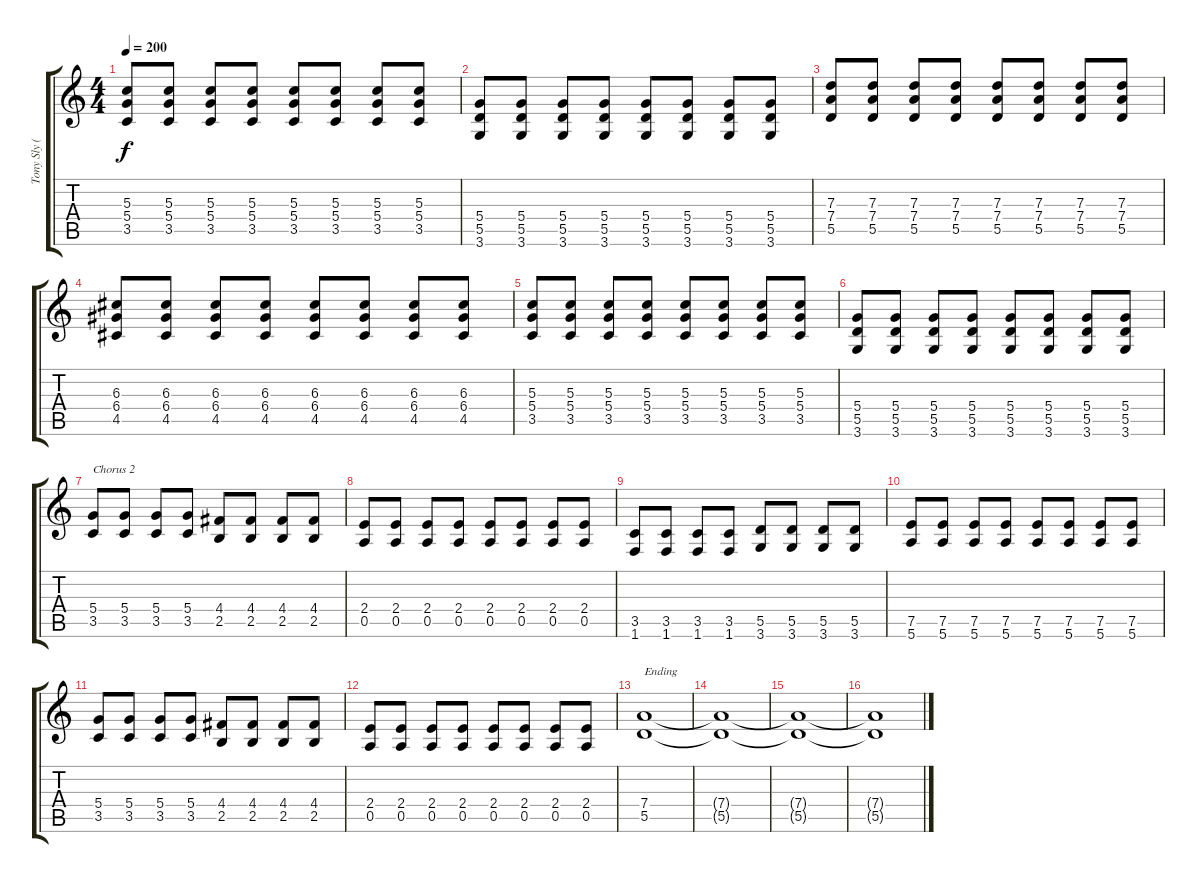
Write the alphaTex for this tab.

\track ("Tony Sly (Rhythm Guitar and Singing)" "Tony Sly (") {instrument distortionguitar}
\staff {score tabs}
\tuning (E4 B3 G3 D3 A2 E2) {hide}
\ts (4 4)
\tempo 200
\clef g2
\ks c
(5.3 5.4 3.5).8{dy f} (5.3 5.4 3.5).8 (5.3 5.4 3.5).8 (5.3 5.4 3.5).8 (5.3 5.4 3.5).8 (5.3 5.4 3.5).8 (5.3 5.4 3.5).8 (5.3 5.4 3.5).8 |
(5.4 5.5 3.6).8 (5.4 5.5 3.6).8 (5.4 5.5 3.6).8 (5.4 5.5 3.6).8 (5.4 5.5 3.6).8 (5.4 5.5 3.6).8 (5.4 5.5 3.6).8 (5.4 5.5 3.6).8 |
(7.3 7.4 5.5).8 (7.3 7.4 5.5).8 (7.3 7.4 5.5).8 (7.3 7.4 5.5).8 (7.3 7.4 5.5).8 (7.3 7.4 5.5).8 (7.3 7.4 5.5).8 (7.3 7.4 5.5).8 |
(6.3 6.4 4.5).8 (6.3 6.4 4.5).8 (6.3 6.4 4.5).8 (6.3 6.4 4.5).8 (6.3 6.4 4.5).8 (6.3 6.4 4.5).8 (6.3 6.4 4.5).8 (6.3 6.4 4.5).8 |
(5.3 5.4 3.5).8 (5.3 5.4 3.5).8 (5.3 5.4 3.5).8 (5.3 5.4 3.5).8 (5.3 5.4 3.5).8 (5.3 5.4 3.5).8 (5.3 5.4 3.5).8 (5.3 5.4 3.5).8 |
(5.4 5.5 3.6).8 (5.4 5.5 3.6).8 (5.4 5.5 3.6).8 (5.4 5.5 3.6).8 (5.4 5.5 3.6).8 (5.4 5.5 3.6).8 (5.4 5.5 3.6).8 (5.4 5.5 3.6).8 |
(5.4 3.5).8{txt "Chorus 2"} (5.4 3.5).8 (5.4 3.5).8 (5.4 3.5).8 (4.4 2.5).8 (4.4 2.5).8 (4.4 2.5).8 (4.4 2.5).8 |
(2.4 0.5).8 (2.4 0.5).8 (2.4 0.5).8 (2.4 0.5).8 (2.4 0.5).8 (2.4 0.5).8 (2.4 0.5).8 (2.4 0.5).8 |
(3.5 1.6).8 (3.5 1.6).8 (3.5 1.6).8 (3.5 1.6).8 (5.5 3.6).8 (5.5 3.6).8 (5.5 3.6).8 (5.5 3.6).8 |
(7.5 5.6).8 (7.5 5.6).8 (7.5 5.6).8 (7.5 5.6).8 (7.5 5.6).8 (7.5 5.6).8 (7.5 5.6).8 (7.5 5.6).8 |
(5.4 3.5).8 (5.4 3.5).8 (5.4 3.5).8 (5.4 3.5).8 (4.4 2.5).8 (4.4 2.5).8 (4.4 2.5).8 (4.4 2.5).8 |
(2.4 0.5).8 (2.4 0.5).8 (2.4 0.5).8 (2.4 0.5).8 (2.4 0.5).8 (2.4 0.5).8 (2.4 0.5).8 (2.4 0.5).8 |
(7.4 5.5).1{txt "Ending"} |
(7.4{t} 5.5{t}).1 |
(7.4{t} 5.5{t}).1 |
(7.4{t} 5.5{t}).1
